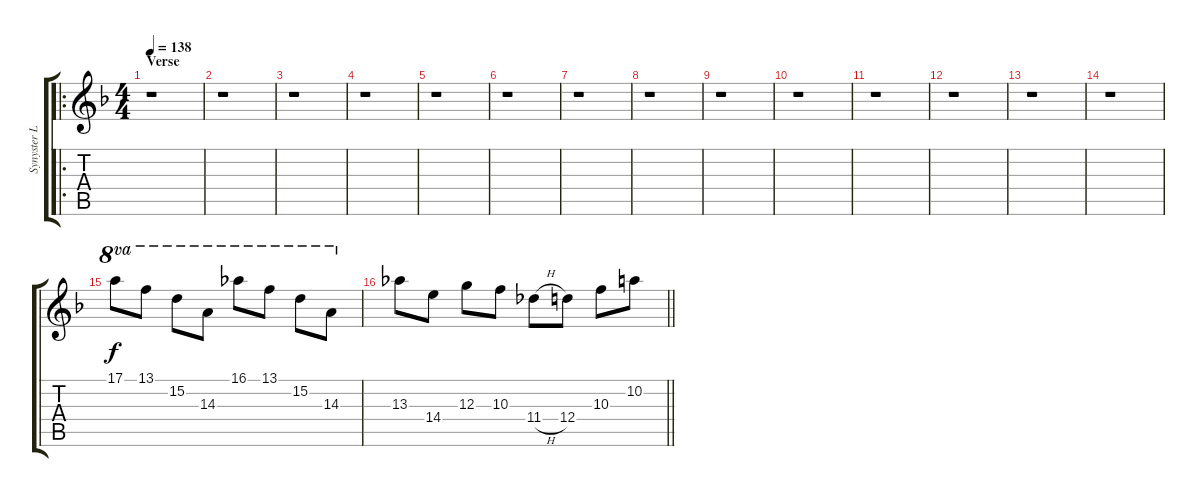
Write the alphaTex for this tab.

\track ("Synyster Lead" "Synyster L") {instrument overdrivenguitar}
\staff {score tabs}
\tuning (E4 B3 G3 D3 A2 D2) {hide}
\ro
\ts (4 4)
\section ("" "Verse")
\tempo 138
\clef g2
\ks f
r.1{dy f} |
r.1 |
r.1 |
r.1 |
r.1 |
r.1 |
r.1 |
r.1 |
r.1 |
r.1 |
r.1 |
r.1 |
r.1 |
r.1 |
17.1.8{ot 8va} 13.1.8{ot 8va} 15.2.8{ot 8va} 14.3.8{ot 8va} 16.1.8{ot 8va} 13.1.8{ot 8va} 15.2.8{ot 8va} 14.3.8{ot 8va} |
\barLineRight lightlight
13.3.8 14.4.8 12.3.8 10.3.8 11.4{h}.8 12.4.8 10.3.8 10.2.8
